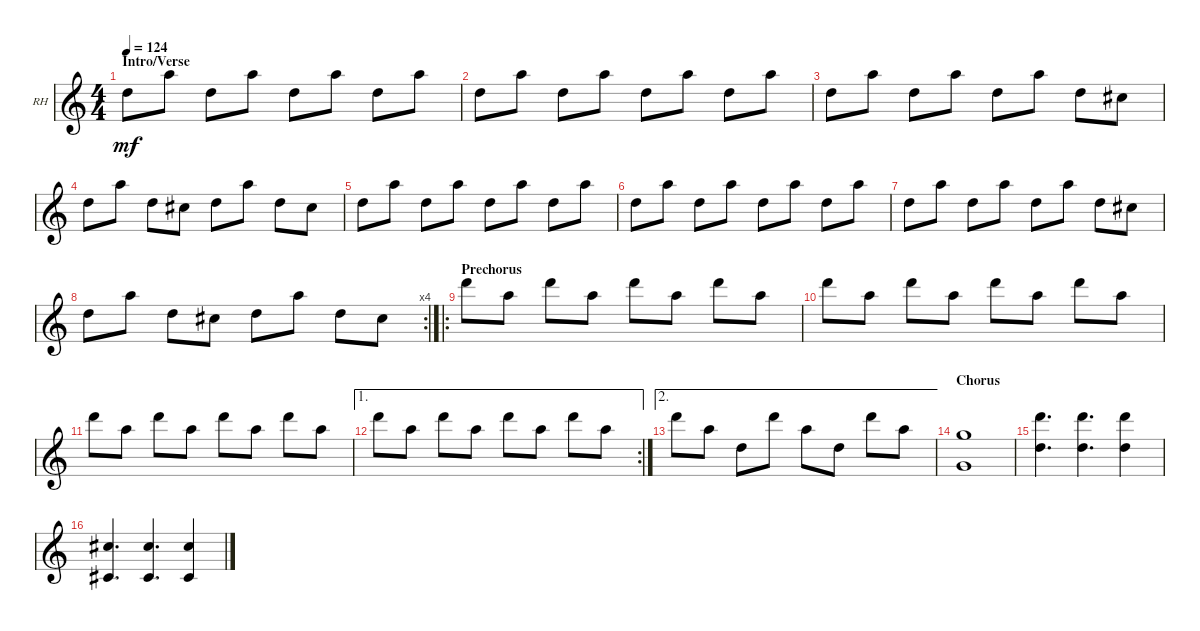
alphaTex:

\defaultSystemsLayout 4
\bracketExtendMode groupsimilarinstruments
\firstSystemTrackNameOrientation horizontal
\otherSystemsTrackNameOrientation horizontal
\track ("Right Hand" "RH") {instrument brightacousticpiano}
\staff {score}
\tuning (E4 B3 G3 D3 A2 E2)
\displaytranspose 12
\ts (4 4)
\section ("" "Intro/Verse")
\tempo 124
\clef g2
\ks c
3.2.8{dy mf instrument brightacousticpiano} 5.1.8 3.2.8 5.1.8 3.2.8 5.1.8 3.2.8 5.1.8 |
3.2.8 5.1.8 3.2.8 5.1.8 3.2.8 5.1.8 3.2.8 5.1.8 |
3.2.8 5.1.8 3.2.8 5.1.8 3.2.8 5.1.8 3.2.8 2.2.8 |
3.2.8 5.1.8 3.2.8 2.2.8 3.2.8 5.1.8 3.2.8 2.2.8 |
3.2.8 5.1.8 3.2.8 5.1.8 3.2.8 5.1.8 3.2.8 5.1.8 |
3.2.8 5.1.8 3.2.8 5.1.8 3.2.8 5.1.8 3.2.8 5.1.8 |
3.2.8 5.1.8 3.2.8 5.1.8 3.2.8 5.1.8 3.2.8 2.2.8 |
\rc 4
3.2.8 5.1.8 3.2.8 2.2.8 3.2.8 5.1.8 3.2.8 2.2.8 |
\ro
\section ("" "Prechorus")
10.1.8 10.2.8 10.1.8 10.2.8 10.1.8 10.2.8 10.1.8 10.2.8 |
10.1.8 10.2.8 10.1.8 10.2.8 10.1.8 10.2.8 10.1.8 10.2.8 |
10.1.8 10.2.8 10.1.8 10.2.8 10.1.8 10.2.8 10.1.8 10.2.8 |
\ae 1
\rc 2
10.1.8 10.2.8 10.1.8 10.2.8 10.1.8 10.2.8 10.1.8 10.2.8 |
\ae 2
10.1.8 10.2.8 12.4.8 10.1.8 10.2.8 12.4.8 10.1.8 10.2.8 |
\section ("" "Chorus")
(17.4 15.6).1 |
(24.4 22.6).4{d} (24.4 22.6).4{d} (24.4 22.6).4 |
(11.4 9.6).4{d} (11.4 9.6).4{d} (11.4 9.6).4
